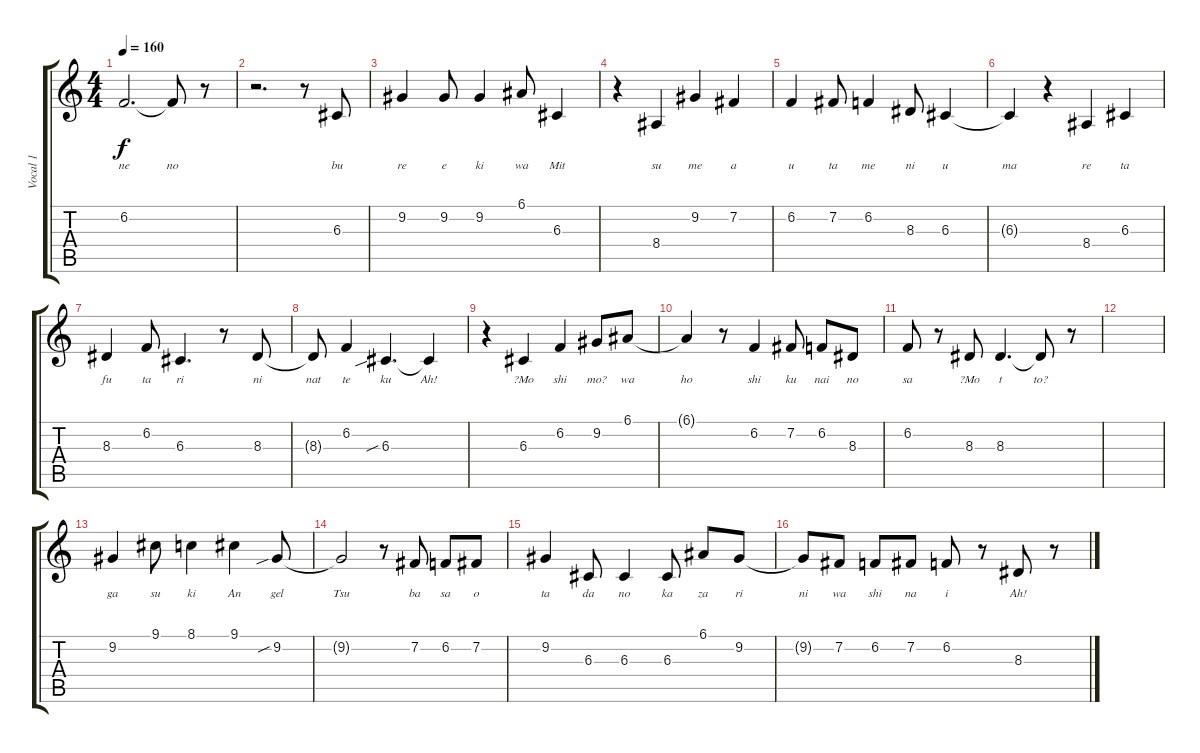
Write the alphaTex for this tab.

\track ("Vocal 1" "Vocal 1") {instrument clarinet}
\staff {score tabs}
\tuning (E4 B3 G3 D3 A2 E2) {hide}
\ts (4 4)
\tempo 160
\clef g2
\ks c
6.2.2{d lyrics (0 "ne") lyrics (1 "") lyrics (2 "") lyrics (3 "") lyrics (4 "") dy f} 6.2{t}.8{lyrics (0 "no") lyrics (1 "") lyrics (2 "") lyrics (3 "") lyrics (4 "")} r.8 |
r.2{d} r.8 6.3.8{lyrics (0 "bu") lyrics (1 "") lyrics (2 "") lyrics (3 "") lyrics (4 "")} |
9.2.4{lyrics (0 "re") lyrics (1 "") lyrics (2 "") lyrics (3 "") lyrics (4 "")} 9.2.8{lyrics (0 "e") lyrics (1 "") lyrics (2 "") lyrics (3 "") lyrics (4 "")} 9.2.4{lyrics (0 "ki") lyrics (1 "") lyrics (2 "") lyrics (3 "") lyrics (4 "")} 6.1.8{lyrics (0 "wa") lyrics (1 "") lyrics (2 "") lyrics (3 "") lyrics (4 "")} 6.3.4{lyrics (0 "Mit") lyrics (1 "") lyrics (2 "") lyrics (3 "") lyrics (4 "")} |
r.4 8.4.4{lyrics (0 "su") lyrics (1 "") lyrics (2 "") lyrics (3 "") lyrics (4 "")} 9.2.4{lyrics (0 "me") lyrics (1 "") lyrics (2 "") lyrics (3 "") lyrics (4 "")} 7.2.4{lyrics (0 "a") lyrics (1 "") lyrics (2 "") lyrics (3 "") lyrics (4 "")} |
6.2.4{lyrics (0 "u") lyrics (1 "") lyrics (2 "") lyrics (3 "") lyrics (4 "")} 7.2.8{lyrics (0 "ta") lyrics (1 "") lyrics (2 "") lyrics (3 "") lyrics (4 "")} 6.2.4{lyrics (0 "me") lyrics (1 "") lyrics (2 "") lyrics (3 "") lyrics (4 "")} 8.3.8{lyrics (0 "ni") lyrics (1 "") lyrics (2 "") lyrics (3 "") lyrics (4 "")} 6.3.4{lyrics (0 "u") lyrics (1 "") lyrics (2 "") lyrics (3 "") lyrics (4 "")} |
6.3{t}.4{lyrics (0 "ma") lyrics (1 "") lyrics (2 "") lyrics (3 "") lyrics (4 "")} r.4 8.4.4{lyrics (0 "re") lyrics (1 "") lyrics (2 "") lyrics (3 "") lyrics (4 "")} 6.3.4{lyrics (0 "ta") lyrics (1 "") lyrics (2 "") lyrics (3 "") lyrics (4 "")} |
8.3.4{lyrics (0 "fu") lyrics (1 "") lyrics (2 "") lyrics (3 "") lyrics (4 "")} 6.2.8{lyrics (0 "ta") lyrics (1 "") lyrics (2 "") lyrics (3 "") lyrics (4 "")} 6.3.4{d lyrics (0 "ri") lyrics (1 "") lyrics (2 "") lyrics (3 "") lyrics (4 "")} r.8 8.3.8{lyrics (0 "ni") lyrics (1 "") lyrics (2 "") lyrics (3 "") lyrics (4 "")} |
8.3{t}.8{lyrics (0 "nat") lyrics (1 "") lyrics (2 "") lyrics (3 "") lyrics (4 "")} 6.2.4{lyrics (0 "te") lyrics (1 "") lyrics (2 "") lyrics (3 "") lyrics (4 "")} 6.3{sib}.4{d lyrics (0 "ku") lyrics (1 "") lyrics (2 "") lyrics (3 "") lyrics (4 "")} 6.3{t}.4{lyrics (0 "Ah!") lyrics (1 "") lyrics (2 "") lyrics (3 "") lyrics (4 "")} |
r.4 6.3.4{lyrics (0 "?Mo") lyrics (1 "") lyrics (2 "") lyrics (3 "") lyrics (4 "")} 6.2.4{lyrics (0 "shi") lyrics (1 "") lyrics (2 "") lyrics (3 "") lyrics (4 "")} 9.2.8{lyrics (0 "mo?") lyrics (1 "") lyrics (2 "") lyrics (3 "") lyrics (4 "")} 6.1.8{lyrics (0 "wa") lyrics (1 "") lyrics (2 "") lyrics (3 "") lyrics (4 "")} |
6.1{t}.4{lyrics (0 "ho") lyrics (1 "") lyrics (2 "") lyrics (3 "") lyrics (4 "")} r.8 6.2.4{lyrics (0 "shi") lyrics (1 "") lyrics (2 "") lyrics (3 "") lyrics (4 "")} 7.2.8{lyrics (0 "ku") lyrics (1 "") lyrics (2 "") lyrics (3 "") lyrics (4 "")} 6.2.8{lyrics (0 "nai") lyrics (1 "") lyrics (2 "") lyrics (3 "") lyrics (4 "")} 8.3.8{lyrics (0 "no") lyrics (1 "") lyrics (2 "") lyrics (3 "") lyrics (4 "")} |
6.2.8{lyrics (0 "sa") lyrics (1 "") lyrics (2 "") lyrics (3 "") lyrics (4 "")} r.8 8.3.8{lyrics (0 "?Mo") lyrics (1 "") lyrics (2 "") lyrics (3 "") lyrics (4 "")} 8.3.4{d lyrics (0 "t") lyrics (1 "") lyrics (2 "") lyrics (3 "") lyrics (4 "")} 8.3{t}.8{lyrics (0 "to?") lyrics (1 "") lyrics (2 "") lyrics (3 "") lyrics (4 "")} r.8 |
|
9.2.4{lyrics (0 "ga") lyrics (1 "") lyrics (2 "") lyrics (3 "") lyrics (4 "")} 9.1.8{lyrics (0 "su") lyrics (1 "") lyrics (2 "") lyrics (3 "") lyrics (4 "")} 8.1.4{lyrics (0 "ki") lyrics (1 "") lyrics (2 "") lyrics (3 "") lyrics (4 "")} 9.1.4{lyrics (0 "An") lyrics (1 "") lyrics (2 "") lyrics (3 "") lyrics (4 "")} 9.2{sib}.8{lyrics (0 "gel") lyrics (1 "") lyrics (2 "") lyrics (3 "") lyrics (4 "")} |
9.2{t}.2{lyrics (0 "Tsu") lyrics (1 "") lyrics (2 "") lyrics (3 "") lyrics (4 "")} r.8 7.2.8{lyrics (0 "ba") lyrics (1 "") lyrics (2 "") lyrics (3 "") lyrics (4 "")} 6.2.8{lyrics (0 "sa") lyrics (1 "") lyrics (2 "") lyrics (3 "") lyrics (4 "")} 7.2.8{lyrics (0 "o") lyrics (1 "") lyrics (2 "") lyrics (3 "") lyrics (4 "")} |
9.2.4{lyrics (0 "ta") lyrics (1 "") lyrics (2 "") lyrics (3 "") lyrics (4 "")} 6.3.8{lyrics (0 "da") lyrics (1 "") lyrics (2 "") lyrics (3 "") lyrics (4 "")} 6.3.4{lyrics (0 "no") lyrics (1 "") lyrics (2 "") lyrics (3 "") lyrics (4 "")} 6.3.8{lyrics (0 "ka") lyrics (1 "") lyrics (2 "") lyrics (3 "") lyrics (4 "")} 6.1.8{lyrics (0 "za") lyrics (1 "") lyrics (2 "") lyrics (3 "") lyrics (4 "")} 9.2.8{lyrics (0 "ri") lyrics (1 "") lyrics (2 "") lyrics (3 "") lyrics (4 "")} |
9.2{t}.8{lyrics (0 "ni") lyrics (1 "") lyrics (2 "") lyrics (3 "") lyrics (4 "")} 7.2.8{lyrics (0 "wa") lyrics (1 "") lyrics (2 "") lyrics (3 "") lyrics (4 "")} 6.2.8{lyrics (0 "shi") lyrics (1 "") lyrics (2 "") lyrics (3 "") lyrics (4 "")} 7.2.8{lyrics (0 "na") lyrics (1 "") lyrics (2 "") lyrics (3 "") lyrics (4 "")} 6.2.8{lyrics (0 "i") lyrics (1 "") lyrics (2 "") lyrics (3 "") lyrics (4 "")} r.8 8.3.8{lyrics (0 "Ah!") lyrics (1 "") lyrics (2 "") lyrics (3 "") lyrics (4 "")} r.8
